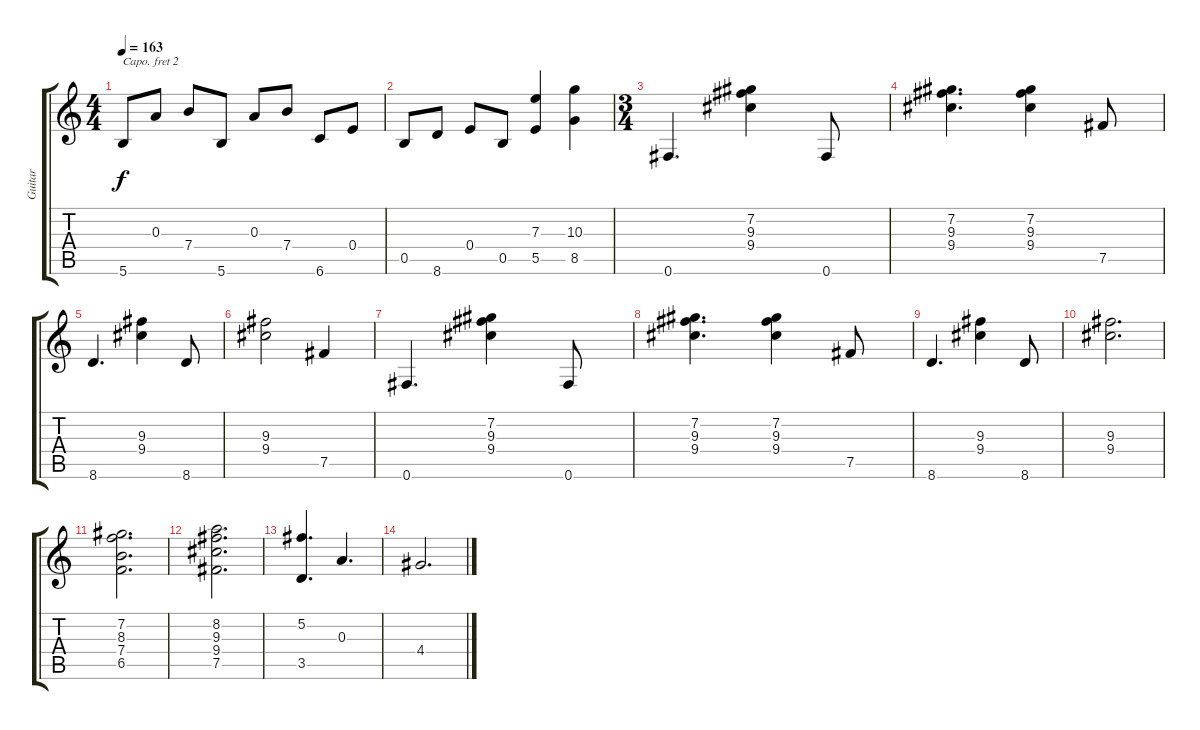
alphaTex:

\track ("Guitar" "Guitar") {instrument electricguitarjazz}
\staff {score tabs}
\capo 2
\tuning (E4 B3 G3 D3 A2 E2) {hide}
\ts (4 4)
\tempo 163
\clef g2
\ks c
5.6.8{dy f} 0.3.8 7.4.8 5.6.8 0.3.8 7.4.8 6.6.8 0.4.8 |
0.5.8 8.6.8 0.4.8 0.5.8 (7.3 5.5).4 (10.3 8.5).4 |
\ts (3 4)
0.6.4{d} (7.2 9.3 9.4).4 0.6.8 |
(7.2 9.3 9.4).4{d} (7.2 9.3 9.4).4 7.5.8 |
8.6.4{d} (9.3 9.4).4 8.6.8 |
(9.3 9.4).2 7.5.4 |
0.6.4{d} (7.2 9.3 9.4).4 0.6.8 |
(7.2 9.3 9.4).4{d} (7.2 9.3 9.4).4 7.5.8 |
8.6.4{d} (9.3 9.4).4 8.6.8 |
(9.3 9.4).2{d} |
(7.2 8.3 7.4 6.5).2{d} |
(8.2 9.3 9.4 7.5).2{d} |
(5.2 3.5).4{d} 0.3.4{d} |
4.4.2{d}
